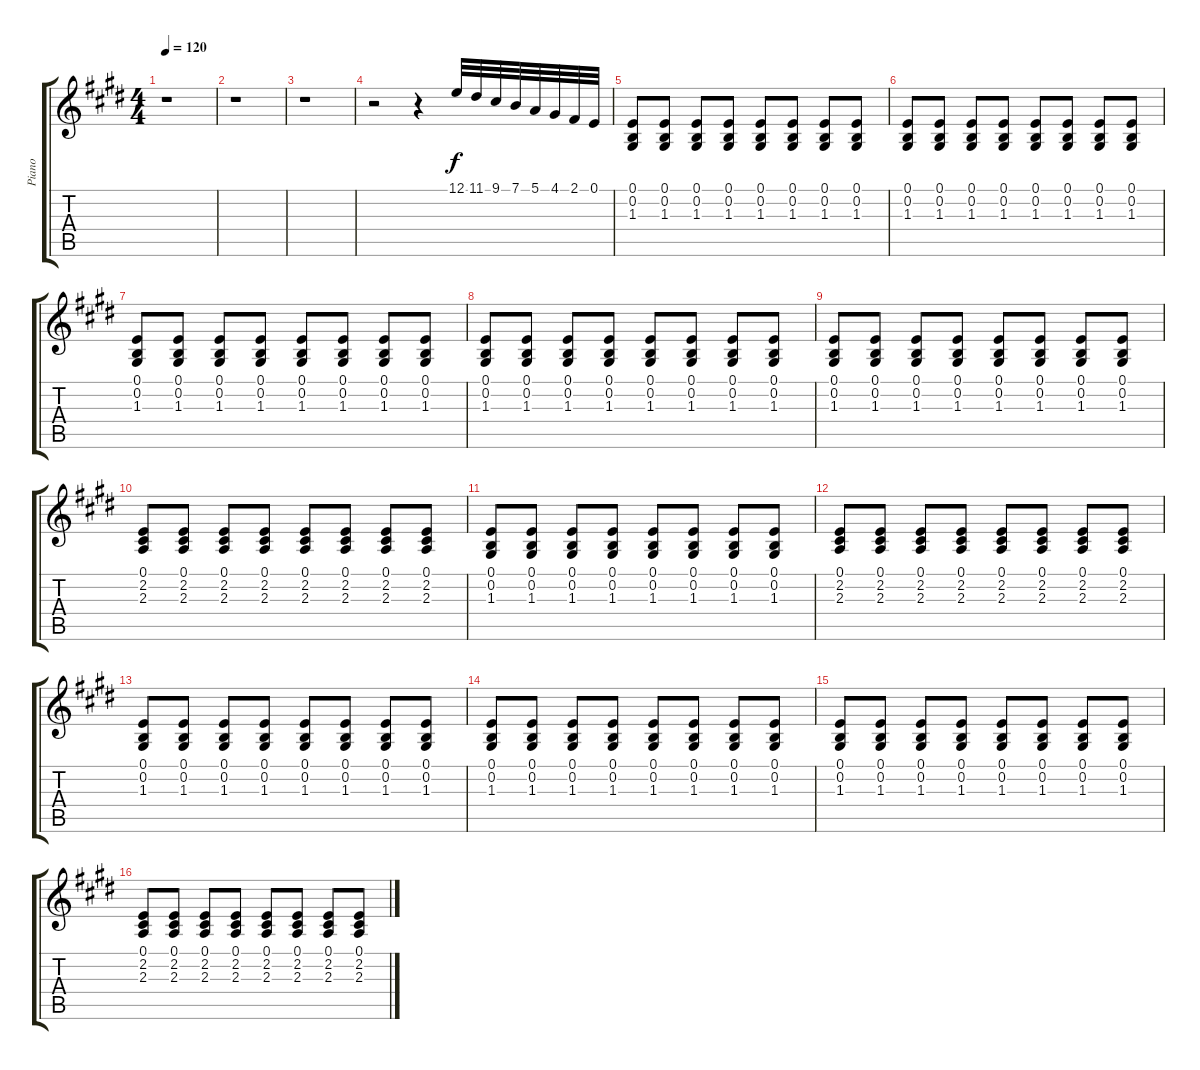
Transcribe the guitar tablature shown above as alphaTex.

\track ("Piano" "Piano") {instrument brightacousticpiano}
\staff {score tabs}
\tuning (E4 B3 G3 D3 A2 E2) {hide}
\ts (4 4)
\tempo 120
\clef g2
\ks e
r.1{dy f instrument brightacousticpiano} |
r.1 |
r.1 |
r.2 r.4 12.1.32 11.1.32 9.1.32 7.1.32 5.1.32 4.1.32 2.1.32 0.1.32 |
(0.1 0.2 1.3).8 (0.1 0.2 1.3).8 (0.1 0.2 1.3).8 (0.1 0.2 1.3).8 (0.1 0.2 1.3).8 (0.1 0.2 1.3).8 (0.1 0.2 1.3).8 (0.1 0.2 1.3).8 |
(0.1 0.2 1.3).8 (0.1 0.2 1.3).8 (0.1 0.2 1.3).8 (0.1 0.2 1.3).8 (0.1 0.2 1.3).8 (0.1 0.2 1.3).8 (0.1 0.2 1.3).8 (0.1 0.2 1.3).8 |
(0.1 0.2 1.3).8 (0.1 0.2 1.3).8 (0.1 0.2 1.3).8 (0.1 0.2 1.3).8 (0.1 0.2 1.3).8 (0.1 0.2 1.3).8 (0.1 0.2 1.3).8 (0.1 0.2 1.3).8 |
(0.1 0.2 1.3).8 (0.1 0.2 1.3).8 (0.1 0.2 1.3).8 (0.1 0.2 1.3).8 (0.1 0.2 1.3).8 (0.1 0.2 1.3).8 (0.1 0.2 1.3).8 (0.1 0.2 1.3).8 |
(0.1 0.2 1.3).8 (0.1 0.2 1.3).8 (0.1 0.2 1.3).8 (0.1 0.2 1.3).8 (0.1 0.2 1.3).8 (0.1 0.2 1.3).8 (0.1 0.2 1.3).8 (0.1 0.2 1.3).8 |
(0.1 2.2 2.3).8 (0.1 2.2 2.3).8 (0.1 2.2 2.3).8 (0.1 2.2 2.3).8 (0.1 2.2 2.3).8 (0.1 2.2 2.3).8 (0.1 2.2 2.3).8 (0.1 2.2 2.3).8 |
(0.1 0.2 1.3).8 (0.1 0.2 1.3).8 (0.1 0.2 1.3).8 (0.1 0.2 1.3).8 (0.1 0.2 1.3).8 (0.1 0.2 1.3).8 (0.1 0.2 1.3).8 (0.1 0.2 1.3).8 |
(0.1 2.2 2.3).8 (0.1 2.2 2.3).8 (0.1 2.2 2.3).8 (0.1 2.2 2.3).8 (0.1 2.2 2.3).8 (0.1 2.2 2.3).8 (0.1 2.2 2.3).8 (0.1 2.2 2.3).8 |
(0.1 0.2 1.3).8 (0.1 0.2 1.3).8 (0.1 0.2 1.3).8 (0.1 0.2 1.3).8 (0.1 0.2 1.3).8 (0.1 0.2 1.3).8 (0.1 0.2 1.3).8 (0.1 0.2 1.3).8 |
(0.1 0.2 1.3).8 (0.1 0.2 1.3).8 (0.1 0.2 1.3).8 (0.1 0.2 1.3).8 (0.1 0.2 1.3).8 (0.1 0.2 1.3).8 (0.1 0.2 1.3).8 (0.1 0.2 1.3).8 |
(0.1 0.2 1.3).8 (0.1 0.2 1.3).8 (0.1 0.2 1.3).8 (0.1 0.2 1.3).8 (0.1 0.2 1.3).8 (0.1 0.2 1.3).8 (0.1 0.2 1.3).8 (0.1 0.2 1.3).8 |
(0.1 2.2 2.3).8 (0.1 2.2 2.3).8 (0.1 2.2 2.3).8 (0.1 2.2 2.3).8 (0.1 2.2 2.3).8 (0.1 2.2 2.3).8 (0.1 2.2 2.3).8 (0.1 2.2 2.3).8
